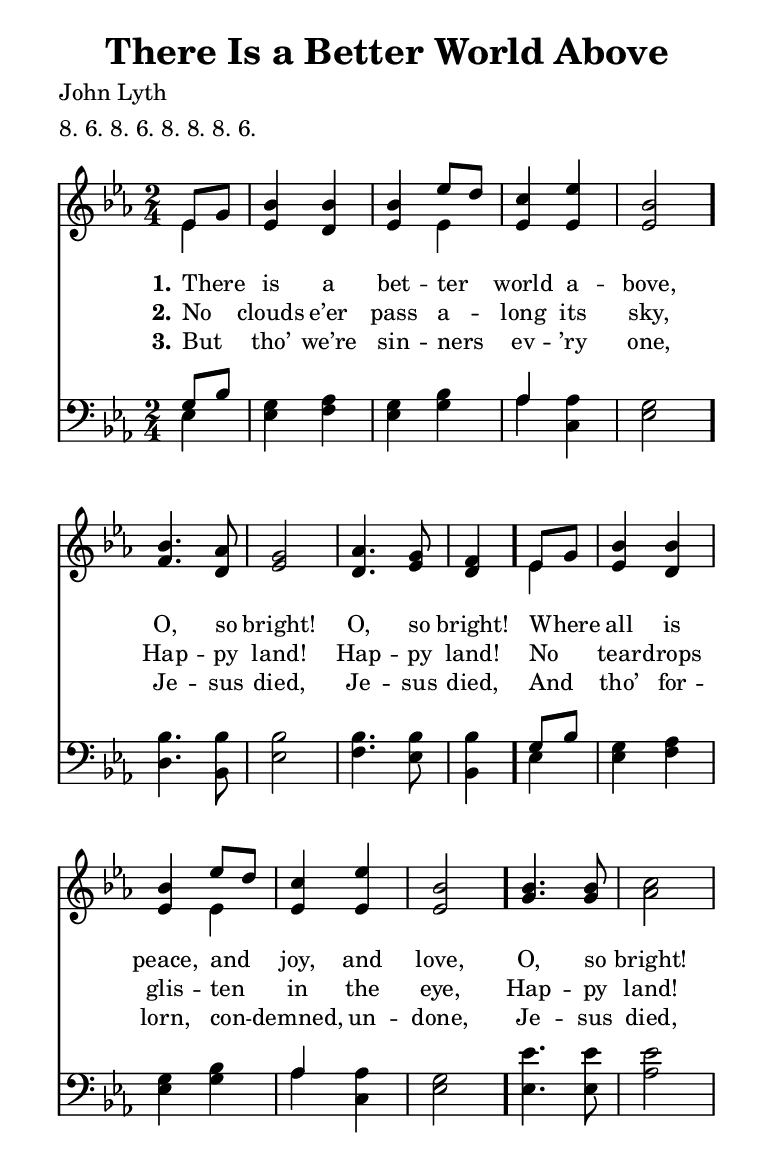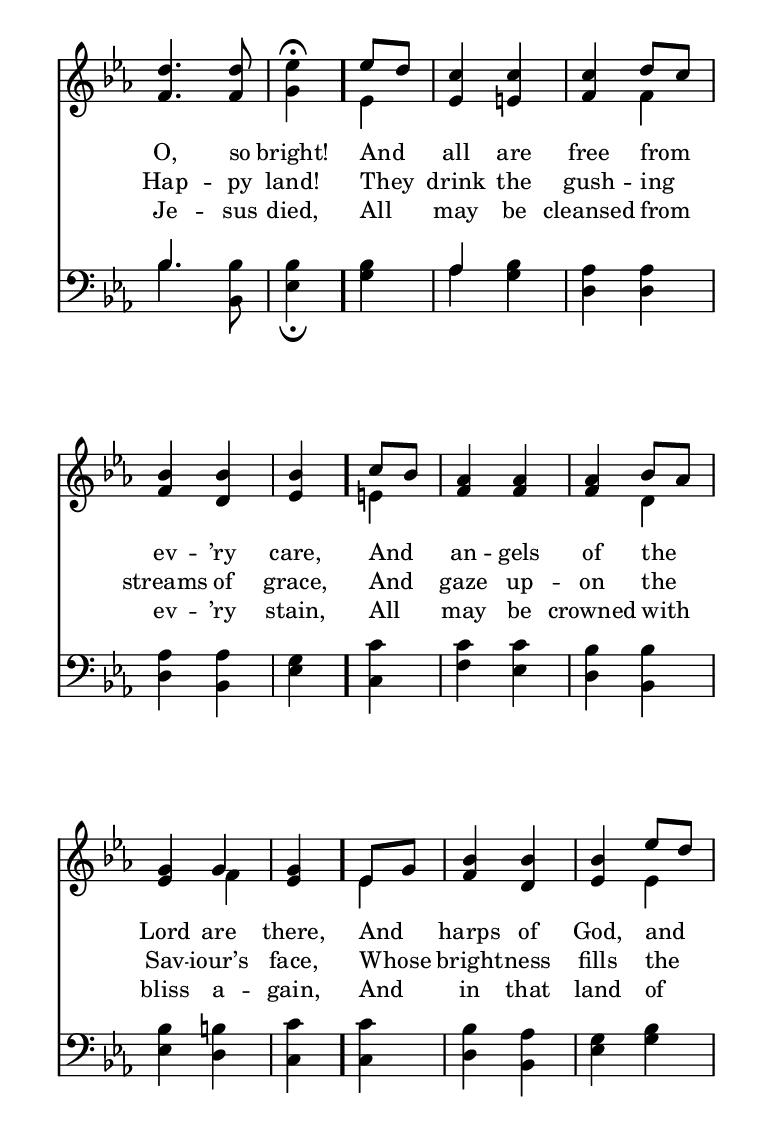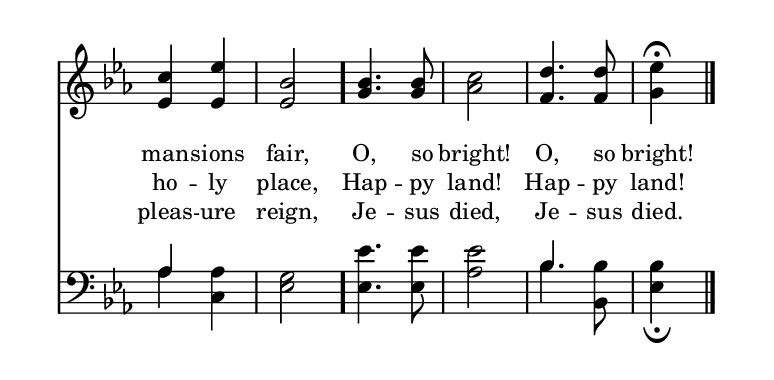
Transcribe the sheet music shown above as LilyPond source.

\include "common/global.ily"
\paper {
  \include "common/paper.ily"
}

\header{
  hymnnumber = "267"
  title = "There Is a Better World Above"
  tunename = "Better World"
  meter = "8. 6. 8. 6. 8. 8. 8. 6."
  poet = "John Lyth"
  composer = ""
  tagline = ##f
}

ta = { \tempo 4=90 }
tb = { \tempo 4=45 }

global = {
  \include "common/overrides.ily"
  \override Staff.TimeSignature.style = #'numbered
  \time 2/4
  \override Score.MetronomeMark.transparent = ##t % hide all fermata changes too
  \ta
  \key ees \major
  \partial 4
  \autoBeamOff
}

notesSoprano = {
\global
\relative c' {

  ees8[ g] | bes4 bes | bes ees8[ d] | c4 ees | bes2 |
  bes4. aes8 | g2 | aes4. g8 | f4 \eogbreak
  ees8[ g] | bes4 bes | bes ees8[ d] | c4 ees | bes2 |
  bes4. bes8 | c2 | d4. d8 | \tb ees4\fermata \ta \eogbreak

  ees8[ d] | c4 c | c d8[ c] | bes4 bes | bes
  c8[ bes] | aes4 aes | aes bes8[ aes] | g4 g | g \eogbreak
  ees8[ g] | bes4 bes | bes ees8[ d] | c4 ees | bes2 |
  bes4. bes8 | c2 | d4. d8 | \tb ees4\fermata \ta

  \bar "|."

}
}

notesAlto = {
\global
\relative e' {

  ees4 | ees d | ees ees | ees ees | ees2 |
  f4. d8 | ees2 | d4. ees8 | d4
  ees4 | ees d | ees ees | ees ees | ees2 |
  g4. g8 | aes2 | f4. f8 | g4

  ees4 | ees e | f f | f d | ees
  e4 | f f | f d | ees f | ees
  ees4 | f d | ees ees | ees ees | ees2 |
  g4. g8 | aes2 | f4. f8 | g4

}
}

notesTenor = {
\global
\relative a {

  g8[ bes] | g4 aes | g bes | aes aes | g2 |
  bes4. bes8 | bes2 | bes4. bes8 | bes4
  g8[ bes] | g4 aes | g bes | aes aes | g2 |
  ees'4. ees8 | ees2 | bes4. bes8 | bes4

  bes4 | aes bes | aes aes | aes aes | g
  c4 | c c | bes bes | bes b | c
  c4 | bes aes | g bes | aes aes | g2
  ees'4. ees8 | ees2 | bes4. bes8 | bes4

}
}

notesBass = {
\global
\relative f {

  ees4 | ees f | ees g | aes c, | ees2 |
  d4. bes8 | ees2 | f4. ees8 | bes4
  ees4 | ees f | ees g | aes c, | ees2 |
  ees4. ees8 | aes2 | bes4. bes,8 | ees4_\fermata

  g4 aes g | d d | d bes | ees
  c4 | f ees | d bes | ees d | c
  c4 | d bes | ees g | aes c, | ees2 |
  ees4. ees8 | aes2 | bes4. bes,8 | ees4_\fermata

}
}

wordsA = \lyricmode {
\set stanza = "1."

There is a bet -- ter world a -- bove, \bar "."
O, so bright! O, so bright! \bar "."
Where all is peace, and joy, and love, \bar "."
O, so bright! O, so bright! \bar "."
And all are free from ev -- ’ry care, \bar "."
And an -- gels of the Lord are there, \bar "."
And harps of God, and man -- sions fair, \bar "."
O, so bright! O, so bright! \bar "."

}

wordsB = \lyricmode {
\set stanza = "2."

No clouds e’er pass a -- long its sky,
Hap -- py land! Hap -- py land!
No tear -- drops glis -- ten in the eye,
Hap -- py land! Hap -- py land!
They drink the gush -- ing streams of grace,
And gaze up -- on the Sav -- iour’s face,
Whose bright -- ness fills the ho -- ly place,
Hap -- py land! Hap -- py land!

}

wordsC = \lyricmode {
\set stanza = "3."

But tho’ we’re sin -- ners ev -- ’ry one,
Je -- sus died, Je -- sus died,
And tho’ for -- lorn, con -- demned, un -- done,
Je -- sus died, Je -- sus died,
All may be cleansed from ev -- ’ry stain,
All may be crowned with bliss a -- gain,
And in that land of pleas -- ure reign,
Je -- sus died, Je -- sus died.

}

\score {
  \context ChoirStaff <<
    \context Staff = upper <<
      \set Staff.autoBeaming = ##f
      \set ChoirStaff.systemStartDelimiter = #'SystemStartBar
      \set ChoirStaff.printPartCombineTexts = ##f
      \partcombine #'(2 . 9) \notesSoprano \notesAlto
      \context NullVoice = sopranos { \voiceOne << \notesSoprano >> }
      \context NullVoice = altos { \voiceTwo << \notesAlto >> }
      \context Lyrics = one   \lyricsto sopranos \wordsA
      \context Lyrics = two   \lyricsto sopranos \wordsB
      \context Lyrics = three \lyricsto sopranos \wordsC
    >>
    \context Staff = men <<
      \set Staff.autoBeaming = ##f
      \clef bass
      \set ChoirStaff.printPartCombineTexts = ##f
      \partcombine #'(2 . 9) \notesTenor \notesBass
      \context NullVoice = tenors { \voiceOne << \notesTenor >> }
      \context NullVoice = basses { \voiceTwo << \notesBass >> }
    >>
  >>
  \layout {
    \include "common/layout.ily"
  }
  \midi{
    \include "common/midi.ily"
  }
}

\version "2.19.49"  % necessary for upgrading to future LilyPond versions.

% vi:set et ts=2 sw=2 ai nocindent syntax=lilypond:
